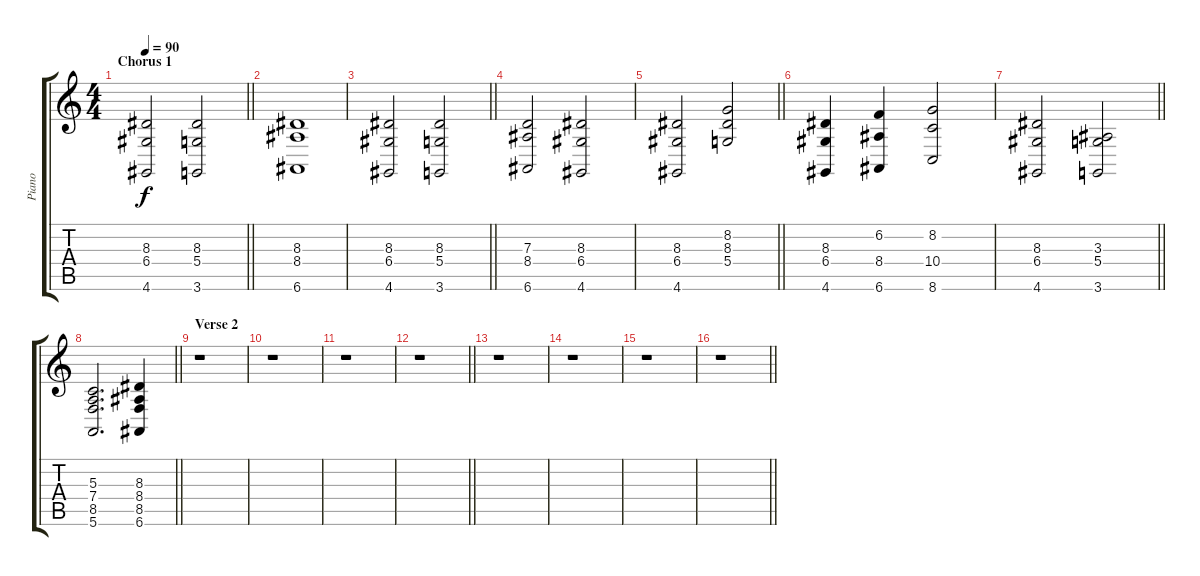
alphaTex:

\track ("Piano" "Piano") {instrument acousticgrandpiano}
\staff {score tabs}
\tuning (E4 B3 G3 D3 A2 E2) {hide}
\ts (4 4)
\section ("" "Chorus 1")
\tempo 90
\clef g2
\barLineRight lightlight
\ks c
(8.3 6.4 4.6).2{dy f} (8.3 5.4 3.6).2 |
(8.3 8.4 6.6).1 |
\barLineRight lightlight
(8.3 6.4 4.6).2 (8.3 5.4 3.6).2 |
(7.3 8.4 6.6).2 (8.3 6.4 4.6).2 |
\barLineRight lightlight
(8.3 6.4 4.6).2 (8.2 8.3 5.4).2 |
(8.3 6.4 4.6).4 (6.2 8.4 6.6).4 (8.2 10.4 8.6).2 |
\barLineRight lightlight
(8.3 6.4 4.6).2 (3.3 5.4 3.6).2 |
\barLineRight lightlight
(5.3 7.4 8.5 5.6).2{d} (8.3 8.4 8.5 6.6).4 |
\section ("" "Verse 2")
r.1 |
r.1 |
r.1 |
\barLineRight lightlight
r.1 |
r.1 |
r.1 |
r.1 |
\barLineRight lightlight
r.1
